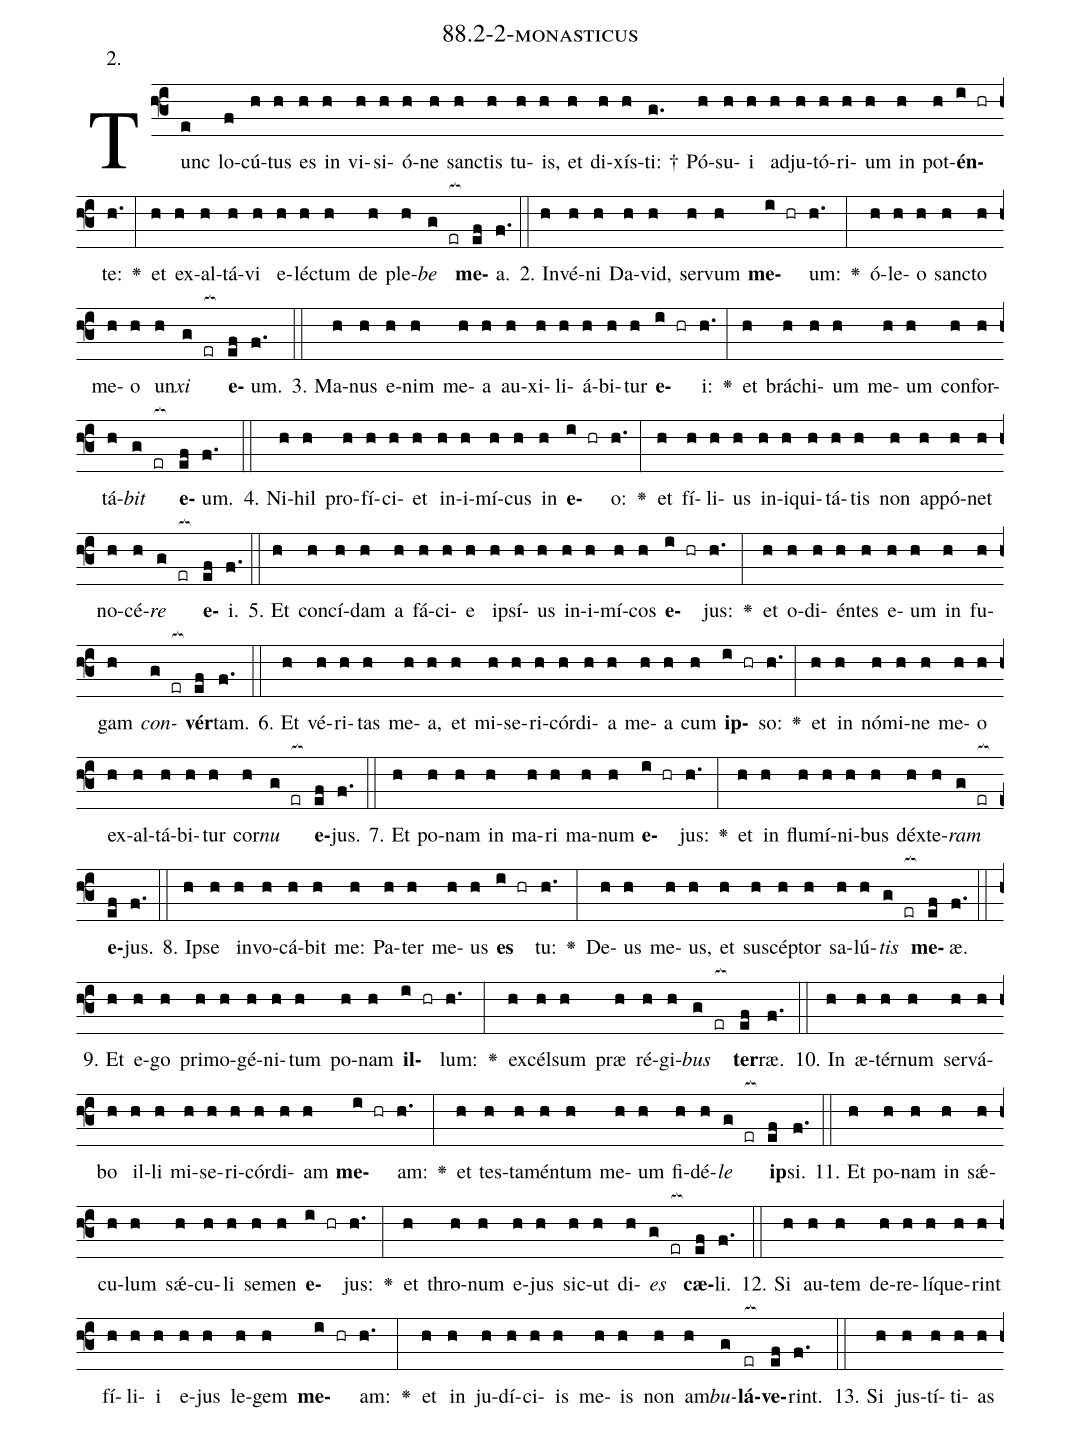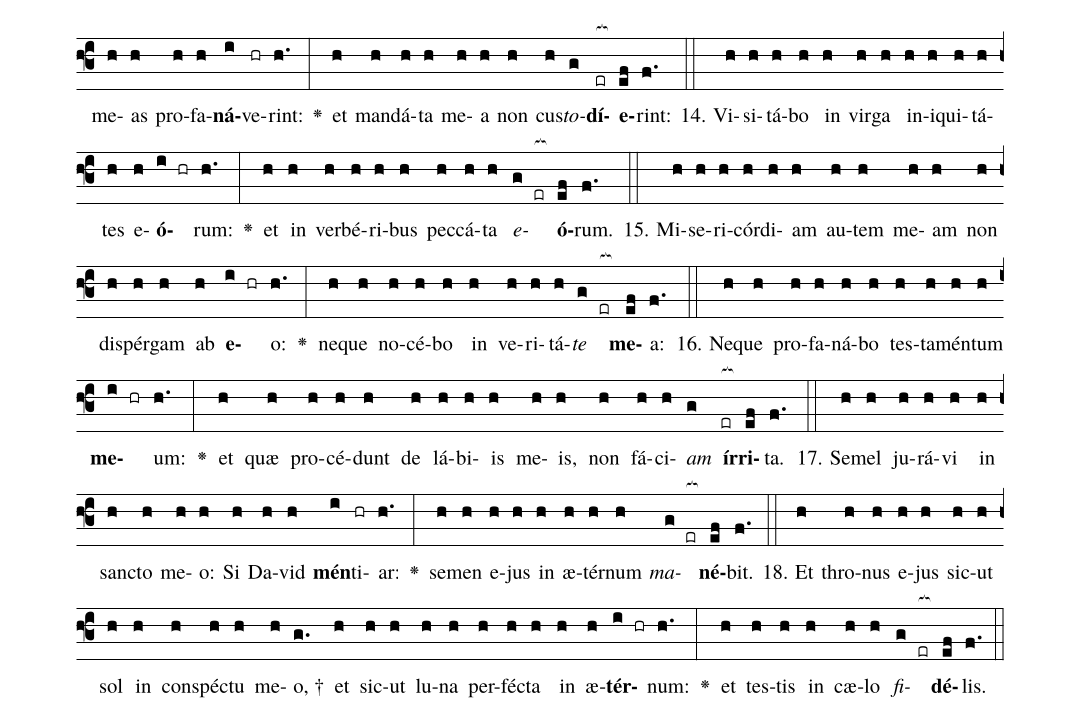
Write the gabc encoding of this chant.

name: 88.2-2-monasticus;
annotation: 2.;
%%
(f3)Tunc(e) lo(f)cú(h)tus(h) es(h) in(h) vi(h)si(h)ó(h)ne(h) sanc(h)tis(h) tu(h)is,(h) et(h) di(h)xís(h)ti: †(g.) Pó(h)su(h)i(h) ad(h)ju(h)tó(h)ri(h)um(h) in(h) pot(h)<b>én</b>(i hr)te:(h.) <v>\greheightstar</v>(:) et(h) ex(h)al(h)tá(h)vi(h) e(h)léc(h)tum(h) de(h) ple(h)<i>be</i>(g er[ocb:1{]) <b>me</b>(ef[ocb:0}])a.(f.) (::)
2. In(h)vé(h)ni(h) Da(h)vid,(h) ser(h)vum(h) <b>me</b>(i hr)um:(h.) <v>\greheightstar</v>(:) ó(h)le(h)o(h) sanc(h)to(h) me(h)o(h) un(h)<i>xi</i>(g er[ocb:1{]) <b>e</b>(ef[ocb:0}])um.(f.) (::)
3. Ma(h)nus(h) e(h)nim(h) me(h)a(h) au(h)xi(h)li(h)á(h)bi(h)tur(h) <b>e</b>(i hr)i:(h.) <v>\greheightstar</v>(:) et(h) brá(h)chi(h)um(h) me(h)um(h) con(h)for(h)tá(h)<i>bit</i>(g er[ocb:1{]) <b>e</b>(ef[ocb:0}])um.(f.) (::)
4. Ni(h)hil(h) pro(h)fí(h)ci(h)et(h) in(h)i(h)mí(h)cus(h) in(h) <b>e</b>(i hr)o:(h.) <v>\greheightstar</v>(:) et(h) fí(h)li(h)us(h) in(h)i(h)qui(h)tá(h)tis(h) non(h) ap(h)pó(h)net(h) no(h)cé(h)<i>re</i>(g er[ocb:1{]) <b>e</b>(ef[ocb:0}])i.(f.) (::)
5. Et(h) con(h)cí(h)dam(h) a(h) fá(h)ci(h)e(h) ip(h)sí(h)us(h) in(h)i(h)mí(h)cos(h) <b>e</b>(i hr)jus:(h.) <v>\greheightstar</v>(:) et(h) o(h)di(h)én(h)tes(h) e(h)um(h) in(h) fu(h)gam(h) <i>con</i>(g er[ocb:1{])<b>vér</b>(ef[ocb:0}])tam.(f.) (::)
6. Et(h) vé(h)ri(h)tas(h) me(h)a,(h) et(h) mi(h)se(h)ri(h)cór(h)di(h)a(h) me(h)a(h) cum(h) <b>ip</b>(i hr)so:(h.) <v>\greheightstar</v>(:) et(h) in(h) nó(h)mi(h)ne(h) me(h)o(h) ex(h)al(h)tá(h)bi(h)tur(h) cor(h)<i>nu</i>(g er[ocb:1{]) <b>e</b>(ef[ocb:0}])jus.(f.) (::)
7. Et(h) po(h)nam(h) in(h) ma(h)ri(h) ma(h)num(h) <b>e</b>(i hr)jus:(h.) <v>\greheightstar</v>(:) et(h) in(h) flu(h)mí(h)ni(h)bus(h) déx(h)te(h)<i>ram</i>(g er[ocb:1{]) <b>e</b>(ef[ocb:0}])jus.(f.) (::)
8. Ip(h)se(h) in(h)vo(h)cá(h)bit(h) me:(h) Pa(h)ter(h) me(h)us(h) <b>es</b>(i hr) tu:(h.) <v>\greheightstar</v>(:) De(h)us(h) me(h)us,(h) et(h) su(h)scép(h)tor(h) sa(h)lú(h)<i>tis</i>(g er[ocb:1{]) <b>me</b>(ef[ocb:0}])æ.(f.) (::)
9. Et(h) e(h)go(h) pri(h)mo(h)gé(h)ni(h)tum(h) po(h)nam(h) <b>il</b>(i hr)lum:(h.) <v>\greheightstar</v>(:) ex(h)cél(h)sum(h) præ(h) ré(h)gi(h)<i>bus</i>(g er[ocb:1{]) <b>ter</b>(ef[ocb:0}])ræ.(f.) (::)
10. In(h) æ(h)tér(h)num(h) ser(h)vá(h)bo(h) il(h)li(h) mi(h)se(h)ri(h)cór(h)di(h)am(h) <b>me</b>(i hr)am:(h.) <v>\greheightstar</v>(:) et(h) tes(h)ta(h)mén(h)tum(h) me(h)um(h) fi(h)dé(h)<i>le</i>(g er[ocb:1{]) <b>ip</b>(ef[ocb:0}])si.(f.) (::)
11. Et(h) po(h)nam(h) in(h) sǽ(h)cu(h)lum(h) sǽ(h)cu(h)li(h) se(h)men(h) <b>e</b>(i hr)jus:(h.) <v>\greheightstar</v>(:) et(h) thro(h)num(h) e(h)jus(h) sic(h)ut(h) di(h)<i>es</i>(g er[ocb:1{]) <b>cæ</b>(ef[ocb:0}])li.(f.) (::)
12. Si(h) au(h)tem(h) de(h)re(h)lí(h)que(h)rint(h) fí(h)li(h)i(h) e(h)jus(h) le(h)gem(h) <b>me</b>(i hr)am:(h.) <v>\greheightstar</v>(:) et(h) in(h) ju(h)dí(h)ci(h)is(h) me(h)is(h) non(h) am(h)<i>bu</i>(g)<b>lá</b>(er[ocb:1{])<b>ve</b>(ef[ocb:0}])rint.(f.) (::)
13. Si(h) jus(h)tí(h)ti(h)as(h) me(h)as(h) pro(h)fa(h)<b>ná</b>(i)ve(hr)rint:(h.) <v>\greheightstar</v>(:) et(h) man(h)dá(h)ta(h) me(h)a(h) non(h) cus(h)<i>to</i>(g)<b>dí</b>(er[ocb:1{])<b>e</b>(ef[ocb:0}])rint:(f.) (::)
14. Vi(h)si(h)tá(h)bo(h) in(h) vir(h)ga(h) in(h)i(h)qui(h)tá(h)tes(h) e(h)<b>ó</b>(i hr)rum:(h.) <v>\greheightstar</v>(:) et(h) in(h) ver(h)bé(h)ri(h)bus(h) pec(h)cá(h)ta(h) <i>e</i>(g er[ocb:1{])<b>ó</b>(ef[ocb:0}])rum.(f.) (::)
15. Mi(h)se(h)ri(h)cór(h)di(h)am(h) au(h)tem(h) me(h)am(h) non(h) di(h)spér(h)gam(h) ab(h) <b>e</b>(i hr)o:(h.) <v>\greheightstar</v>(:) ne(h)que(h) no(h)cé(h)bo(h) in(h) ve(h)ri(h)tá(h)<i>te</i>(g er[ocb:1{]) <b>me</b>(ef[ocb:0}])a:(f.) (::)
16. Ne(h)que(h) pro(h)fa(h)ná(h)bo(h) tes(h)ta(h)mén(h)tum(h) <b>me</b>(i hr)um:(h.) <v>\greheightstar</v>(:) et(h) quæ(h) pro(h)cé(h)dunt(h) de(h) lá(h)bi(h)is(h) me(h)is,(h) non(h) fá(h)ci(h)<i>am</i>(g) <b>ír</b>(er[ocb:1{])<b>ri</b>(ef[ocb:0}])ta.(f.) (::)
17. Se(h)mel(h) ju(h)rá(h)vi(h) in(h) sanc(h)to(h) me(h)o:(h) Si(h) Da(h)vid(h) <b>mén</b>(i)ti(hr)ar:(h.) <v>\greheightstar</v>(:) se(h)men(h) e(h)jus(h) in(h) æ(h)tér(h)num(h) <i>ma</i>(g er[ocb:1{])<b>né</b>(ef[ocb:0}])bit.(f.) (::)
18. Et(h) thro(h)nus(h) e(h)jus(h) sic(h)ut(h) sol(h) in(h) con(h)spéc(h)tu(h) me(h)o, †(g.) et(h) sic(h)ut(h) lu(h)na(h) per(h)féc(h)ta(h) in(h) æ(h)<b>tér</b>(i hr)num:(h.) <v>\greheightstar</v>(:) et(h) tes(h)tis(h) in(h) cæ(h)lo(h) <i>fi</i>(g er[ocb:1{])<b>dé</b>(ef[ocb:0}])lis.(f.) (::)
